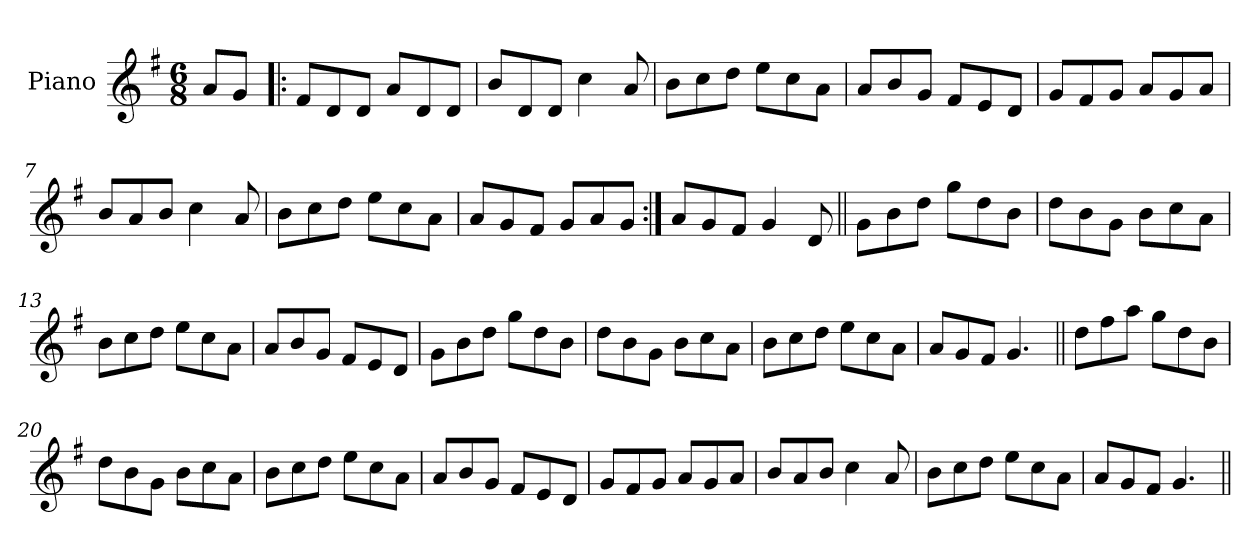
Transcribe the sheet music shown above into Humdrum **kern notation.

**kern
*part1
*staff1
*I"Piano
*I'Pno
*clefG2
*k[f#]
*G:
*M6/8
=1
8a/L
8g/J
=2!|:
8f#/L
8d/
8d/J
8a/L
8d/
8d/J
=3
8b/L
8d/
8d/J
4cc\
8a/
=4
8b\L
8cc\
8dd\J
8ee\L
8cc\
8a\J
=5
8a/L
8b/
8g/J
8f#/L
8e/
8d/J
=6
8g/L
8f#/
8g/J
8a/L
8g/
8a/J
!!LO:LB:g=z
=7
8b/L
8a/
8b/J
4cc\
8a/
=8
8b\L
8cc\
8dd\J
8ee\L
8cc\
8a\J
=9
8a/L
8g/
8f#/J
8g/L
8a/
8g/J
=10:|!
8a/L
8g/
8f#/J
4g/
8d/
=11||
8g\L
8b\
8dd\J
8gg\L
8dd\
8b\J
=12
8dd\L
8b\
8g\J
8b\L
8cc\
8a\J
!!LO:LB:g=z
=13
8b\L
8cc\
8dd\J
8ee\L
8cc\
8a\J
=14
8a/L
8b/
8g/J
8f#/L
8e/
8d/J
=15
8g\L
8b\
8dd\J
8gg\L
8dd\
8b\J
=16
8dd\L
8b\
8g\J
8b\L
8cc\
8a\J
=17
8b\L
8cc\
8dd\J
8ee\L
8cc\
8a\J
=18
8a/L
8g/
8f#/J
4.g/
!!LO:LB:g=z
=19||
8dd\L
8ff#\
8aa\J
8gg\L
8dd\
8b\J
=20
8dd\L
8b\
8g\J
8b\L
8cc\
8a\J
=21
8b\L
8cc\
8dd\J
8ee\L
8cc\
8a\J
=22
8a/L
8b/
8g/J
8f#/L
8e/
8d/J
=23
8g/L
8f#/
8g/J
8a/L
8g/
8a/J
=24
8b/L
8a/
8b/J
4cc\
8a/
!!LO:LB:g=z
=25
8b\L
8cc\
8dd\J
8ee\L
8cc\
8a\J
=26
8a/L
8g/
8f#/J
4.g/
=||
*-
